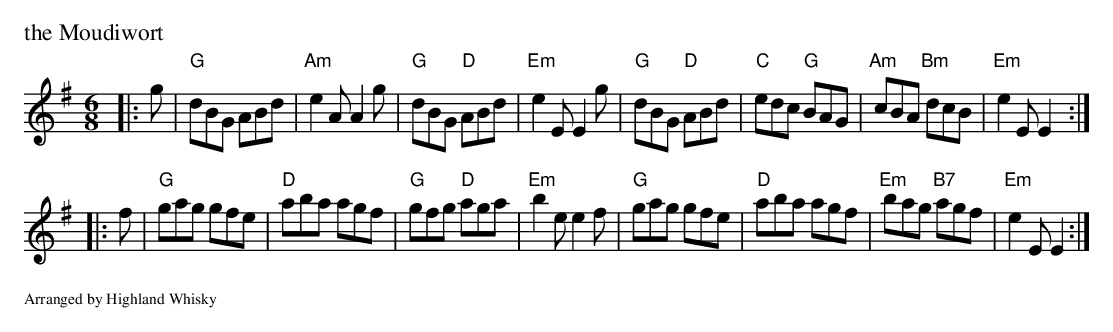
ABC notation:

X:1
P: the Moudiwort
M: 6/8
L: 1/8
K: G
|: g \
| "G"dBG ABd | "Am"e2A A2g | "G"dBG "D"ABd | "Em"e2E E2g \
| "G"dBG "D"ABd | "C"edc "G"BAG  | "Am"cBA "Bm"dcB | "Em"e2E E2 :|
|: f \
| "G"gag gfe | "D"aba agf | "G"gfg "D"aga | "Em"b2e e2f \
| "G"gag gfe | "D"aba agf | "Em"bag "B7"agf | "Em"e2E E2 :|
